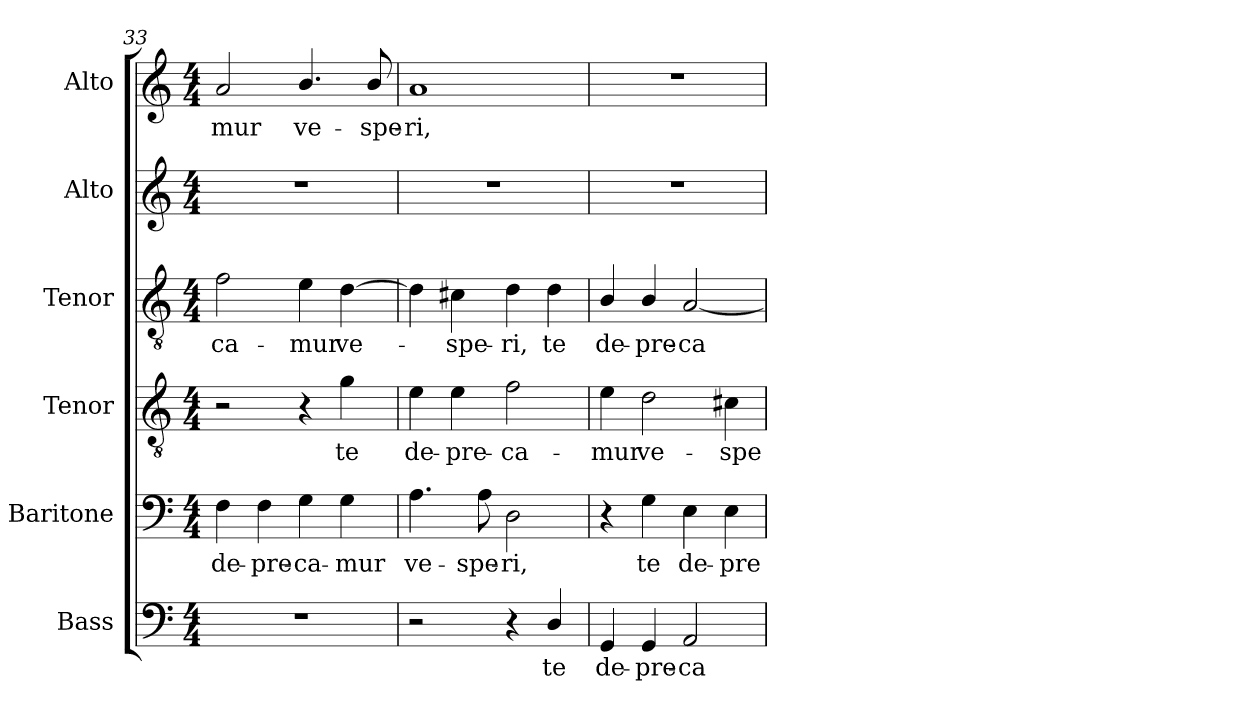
**kern	**text	**kern	**text	**kern	**text	**kern	**text	**kern	**kern	**text
*part6	*part6	*part5	*part5	*part4	*part4	*part3	*part3	*part2	*part1	*part1
*staff6	*staff6	*staff5	*staff5	*staff4	*staff4	*staff3	*staff3	*staff2	*staff1	*staff1
*I"Bass	*	*I"Baritone	*	*I"Tenor	*	*I"Tenor	*	*I"Alto	*I"Alto	*
*I'B.	*	*I'Bar.	*	*I'T.	*	*I'T.	*	*I'A.	*	*
!!LO:PB:g=z
*clefF4	*	*clefF4	*	*clefGv2	*	*clefGv2	*	*clefG2	*clefG2	*
*	*	*	*	*ITrd7c12	*	*ITrd7c12	*	*	*	*
*k[]	*	*k[]	*	*k[]	*	*k[]	*	*k[]	*k[]	*
*C:	*	*C:	*	*C:	*	*C:	*	*C:	*C:	*
*M4/4	*	*M4/4	*	*M4/4	*	*M4/4	*	*M4/4	*M4/4	*
=33	=33	=33	=33	=33	=33	=33	=33	=33	=33	=33
!	!	!	!LO:LY:b:color=#000000	!	!	!	!	!	!	!
!	!	!	!	!	!	!	!LO:LY:b:color=#000000	!	!	!
!	!	!	!	!	!	!	!	!	!	!LO:LY:b:color=#000000
1r	.	4Fi\	de-	2r	.	2Fi\	-ca-	1r	2ai/	-mur
!	!	!	!LO:LY:b:color=#000000	!	!	!	!	!	!	!
.	.	4Fi\	-pre-	.	.	.	.	.	.	.
!	!	!	!LO:LY:b:color=#000000	!	!	!	!	!	!	!
!	!	!	!	!	!	!	!LO:LY:b:color=#000000	!	!	!
!	!	!	!	!	!	!	!	!	!	!LO:LY:b:color=#000000
.	.	4Gi\	-ca-	4r	.	4Ei\	-mur	.	4.bi/	ve-
!	!	!	!LO:LY:b:color=#000000	!	!	!	!	!	!	!
!	!	!	!	!	!LO:LY:b:color=#000000	!	!	!	!	!
!	!	!	!	!	!	!	!LO:LY:b:color=#000000	!	!	!
.	.	4Gi\	-mur	4Gi\	te	[4Di\	ve-	.	.	.
!	!	!	!	!	!	!	!	!	!	!LO:LY:b:color=#000000
.	.	.	.	.	.	.	.	.	8bi/	-spe-
=34	=34	=34	=34	=34	=34	=34	=34	=34	=34	=34
!	!	!	!LO:LY:b:color=#000000	!	!	!	!	!	!	!
!	!	!	!	!	!LO:LY:b:color=#000000	!	!	!	!	!
!	!	!	!	!	!	!	!	!	!	!LO:LY:b:color=#000000
2r	.	4.Ai\	ve-	4Ei\	de-	4Di\]	.	1r	1ai	-ri,
!	!	!	!	!	!LO:LY:b:color=#000000	!	!	!	!	!
!	!	!	!	!	!	!	!LO:LY:b:color=#000000	!	!	!
.	.	.	.	4Ei\	-pre-	4C#Xi\	-spe-	.	.	.
!	!	!	!LO:LY:b:color=#000000	!	!	!	!	!	!	!
.	.	8Ai\	-spe-	.	.	.	.	.	.	.
!	!	!	!LO:LY:b:color=#000000	!	!	!	!	!	!	!
!	!	!	!	!	!LO:LY:b:color=#000000	!	!	!	!	!
!	!	!	!	!	!	!	!LO:LY:b:color=#000000	!	!	!
4r	.	2Di\	-ri,	2Fi\	-ca-	4Di\	-ri,	.	.	.
!	!LO:LY:b:color=#000000	!	!	!	!	!	!	!	!	!
!	!	!	!	!	!	!	!LO:LY:b:color=#000000	!	!	!
4Di/	te	.	.	.	.	4Di\	te	.	.	.
=35	=35	=35	=35	=35	=35	=35	=35	=35	=35	=35
!	!LO:LY:b:color=#000000	!	!	!	!	!	!	!	!	!
!	!	!	!	!	!LO:LY:b:color=#000000	!	!	!	!	!
!	!	!	!	!	!	!	!LO:LY:b:color=#000000	!	!	!
4GGi/	de-	4r	.	4Ei\	-mur	4BBi/	de-	1r	1r	.
!	!LO:LY:b:color=#000000	!	!	!	!	!	!	!	!	!
!	!	!	!LO:LY:b:color=#000000	!	!	!	!	!	!	!
!	!	!	!	!	!LO:LY:b:color=#000000	!	!	!	!	!
!	!	!	!	!	!	!	!LO:LY:b:color=#000000	!	!	!
4GGi/	-pre-	4Gi\	te	2Di\	ve-	4BBi/	-pre-	.	.	.
!	!LO:LY:b:color=#000000	!	!	!	!	!	!	!	!	!
!	!	!	!LO:LY:b:color=#000000	!	!	!	!	!	!	!
!	!	!	!	!	!	!	!LO:LY:b:color=#000000	!	!	!
2AAi/	-ca-	4Ei\	de-	.	.	[2AAi/	-ca-	.	.	.
!	!	!	!LO:LY:b:color=#000000	!	!	!	!	!	!	!
!	!	!	!	!	!LO:LY:b:color=#000000	!	!	!	!	!
.	.	4Ei\	-pre-	4C#Xi\	-spe-	.	.	.	.	.
=	=	=	=	=	=	=	=	=	=	=
*-	*-	*-	*-	*-	*-	*-	*-	*-	*-	*-
